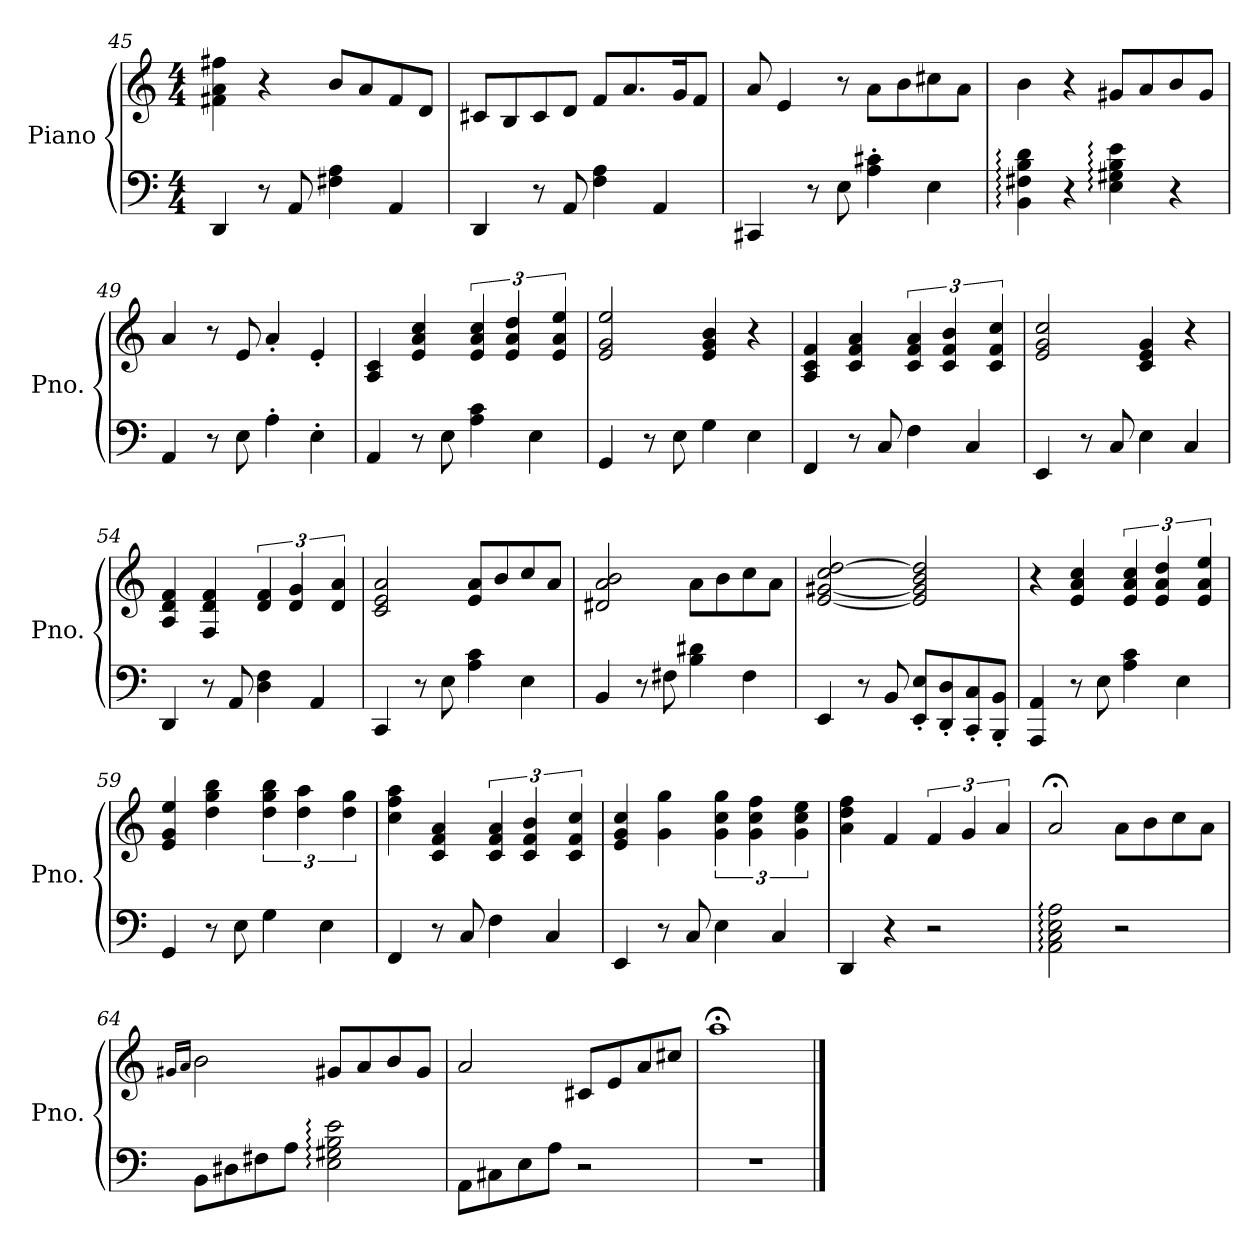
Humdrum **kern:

**kern	**kern
*part1	*part1
*staff2	*staff1
*I"Piano	*
*I'Pno.	*
*clefF4	*clefG2
*k[]	*k[]
*M4/4	*M4/4
=45	=45
4DD/	4f#X\ 4a\ 4ff#X\
8r	4r
8AA/	.
4F#X\ 4A\	8b/L
.	8a/
4AA/	8f#/
.	8d/J
=46	=46
4DD/	8c#X/L
.	8B/
8r	8c#/
8AA/	8d/J
4F\ 4A\	8f/L
.	8.a/
4AA/	.
.	16g/K
.	8f/J
!!LO:LB:g=z
=47	=47
4CC#X/	8a/
.	4e/
8r	.
8E\	8r
4A\' 4c#X\'	8a\L
.	8b\
4E\	8cc#X\
.	8a\J
=48	=48
4BB\: 4F#X\: 4B\: 4d\:	4b\
4r	4r
4E\: 4G#X\: 4B\: 4e\:	8g#X/L
.	8a/
4r	8b/
.	8g#/J
=49	=49
4AA/	4a/
8r	8r
8E\	8e/
4A'\	4a'/
4E'\	4e'/
=50	=50
4AA/	4A/ 4c/
8r	4e/ 4a/ 4cc/
8E\	.
4A\ 4c\	6e/ 6a/ 6cc/
.	6e/ 6a/ 6dd/
4E\	.
.	6e/ 6a/ 6ee/
=51	=51
4GG/	2e/ 2g/ 2ee/
8r	.
8E\	.
4G\	4e/ 4g/ 4b/
4E\	4r
=52	=52
4FF/	4A/ 4c/ 4f/
8r	4c/ 4f/ 4a/
8C/	.
4F\	6c/ 6f/ 6a/
.	6c/ 6f/ 6b/
4C/	.
.	6c/ 6f/ 6cc/
!!LO:PB:g=z
=53	=53
4EE/	2e/ 2g/ 2cc/
8r	.
8C/	.
4E\	4c/ 4e/ 4g/
4C/	4r
=54	=54
4DD/	4A/ 4d/ 4f/
8r	4F/ 4d/ 4f/
8AA/	.
4D\ 4F\	6d/ 6f/
.	6d/ 6g/
4AA/	.
.	6d/ 6a/
=55	=55
4CC/	2c/ 2e/ 2a/
8r	.
8E\	.
4A\ 4c\	8e/ 8a/L
.	8b/
4E\	8cc/
.	8a/J
=56	=56
4BB/	2d#X/ 2a/ 2b/
8r	.
8F#X\	.
4B\ 4d#X\	8a\L
.	8b\
4F#\	8cc\
.	8a\J
=57	=57
4EE/	[2e/ [2g#X/ 2cc/ [2dd/
8r	.
8BB/	.
8EE/' 8E/'L	2e/] 2g#/] 2b/ 2dd/]
8DD/' 8D/'	.
8CC/' 8C/'	.
8BBB/' 8BB/'J	.
!!LO:LB:g=z
=58	=58
4AAA/ 4AA/	4r
8r	4e/ 4a/ 4cc/
8E\	.
4A\ 4c\	6e/ 6a/ 6cc/
.	6e/ 6a/ 6dd/
4E\	.
.	6e/ 6a/ 6ee/
=59	=59
4GG/	4e/ 4g/ 4ee/
8r	4dd\ 4gg\ 4bb\
8E\	.
4G\	6dd\ 6gg\ 6bb\
.	6dd\ 6aa\
4E\	.
.	6dd\ 6gg\
=60	=60
4FF/	4cc\ 4ff\ 4aa\
8r	4c/ 4f/ 4a/
8C/	.
4F\	6c/ 6f/ 6a/
.	6c/ 6f/ 6b/
4C/	.
.	6c/ 6f/ 6cc/
=61	=61
4EE/	4e/ 4g/ 4cc/
8r	4g\ 4gg\
8C/	.
4E\	6g\ 6cc\ 6gg\
.	6g\ 6cc\ 6ff\
4C/	.
.	6g\ 6cc\ 6ee\
=62	=62
4DD/	4a\ 4dd\ 4ff\
4r	4f/
2r	6f/
.	6g/
.	6a/
=63	=63
2AA\: 2C\: 2E\: 2A\:	2a;</
2r	8a\L
.	8b\
.	8cc\
.	8a\J
!!LO:LB:g=z
=64	=64
.	16qg#X/LL
.	16qa/JJ
8BB\L	2b\
8D#X\	.
8F#X\	.
8A\J	.
2E\: 2G#X\: 2B\: 2e\:	8g#/L
.	8a/
.	8b/
.	8g#/J
=65	=65
8AA\L	2a/
8C#X\	.
8E\	.
8A\J	.
2r	8c#X/L
.	8e/
.	8a/
.	8cc#X/J
=66	=66
1r	1aa;<
==	==
*-	*-
